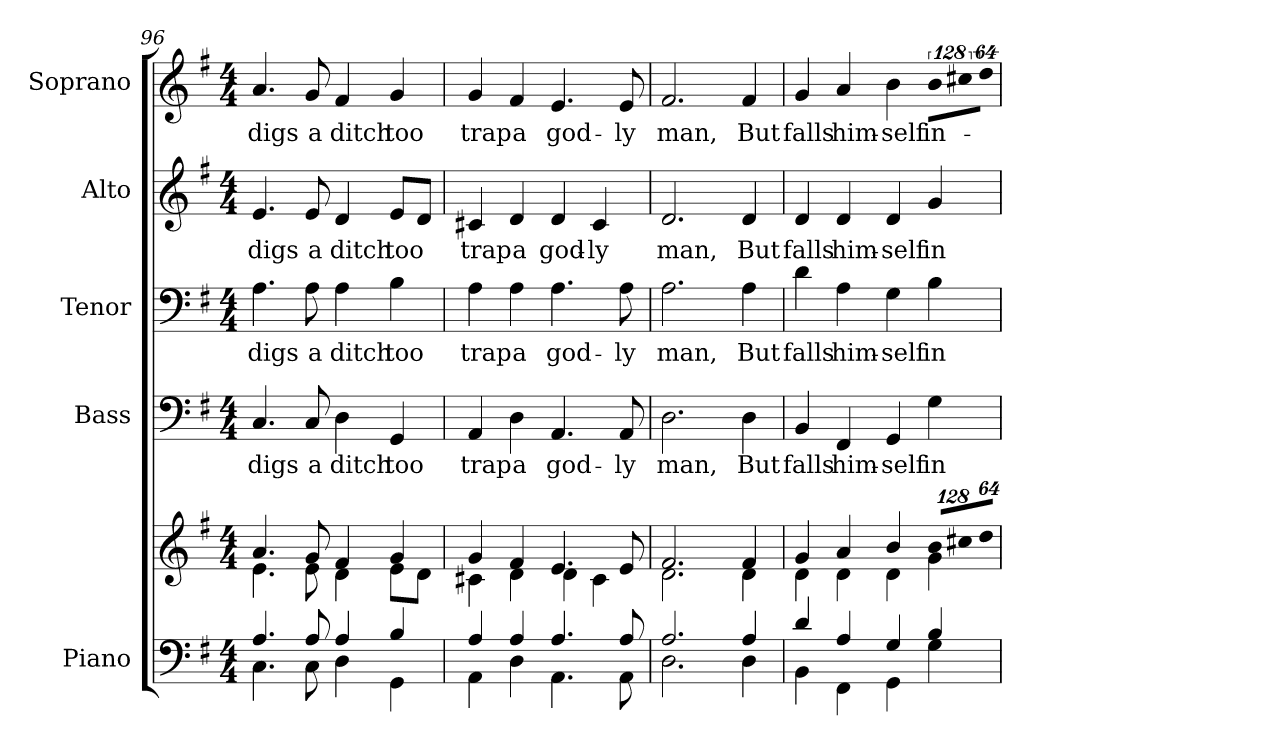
**kern	**kern	**kern	**text	**kern	**text	**kern	**text	**kern	**text
*part5	*part5	*part4	*part4	*part3	*part3	*part2	*part2	*part1	*part1
*staff6	*staff5	*staff4	*staff4	*staff3	*staff3	*staff2	*staff2	*staff1	*staff1
*I"Piano	*	*I"Bass	*	*I"Tenor	*	*I"Alto	*	*I"Soprano	*
*I'Pno.	*	*I'B.	*	*I'T.	*	*I'A.	*	*I'S.	*
!!LO:PB:g=z
*clefF4	*clefG2	*clefF4	*	*clefF4	*	*clefG2	*	*clefG2	*
*k[f#]	*k[f#]	*k[f#]	*	*k[f#]	*	*k[f#]	*	*k[f#]	*
*G:	*G:	*G:	*	*G:	*	*G:	*	*G:	*
*M4/4	*M4/4	*M4/4	*	*M4/4	*	*M4/4	*	*M4/4	*
=96	=96	=96	=96	=96	=96	=96	=96	=96	=96
*^	*^	*	*	*	*	*	*	*	*
!	!	!	!	!	!LO:LY:b:color=#000000	!	!	!	!	!	!
!	!	!	!	!	!	!	!LO:LY:b:color=#000000	!	!	!	!
!	!	!	!	!	!	!	!	!	!LO:LY:b:color=#000000	!	!
!	!	!	!	!	!	!	!	!	!	!	!LO:LY:b:color=#000000
4.Ai/	4.Ci\	4.ai/	4.ei\	4.Ci/	digs	4.Ai\	digs	4.ei/	digs	4.ai/	digs
!	!	!	!	!	!LO:LY:b:color=#000000	!	!	!	!	!	!
!	!	!	!	!	!	!	!LO:LY:b:color=#000000	!	!	!	!
!	!	!	!	!	!	!	!	!	!LO:LY:b:color=#000000	!	!
!	!	!	!	!	!	!	!	!	!	!	!LO:LY:b:color=#000000
8Ai/	8Ci\	8gi/	8ei\	8Ci/	a	8Ai\	a	8ei/	a	8gi/	a
!	!	!	!	!	!LO:LY:b:color=#000000	!	!	!	!	!	!
!	!	!	!	!	!	!	!LO:LY:b:color=#000000	!	!	!	!
!	!	!	!	!	!	!	!	!	!LO:LY:b:color=#000000	!	!
!	!	!	!	!	!	!	!	!	!	!	!LO:LY:b:color=#000000
4Ai/	4Di\	4f#i/	4di\	4Di\	ditch	4Ai\	ditch	4di/	ditch	4f#i/	ditch
!	!	!	!	!	!LO:LY:b:color=#000000	!	!	!	!	!	!
!	!	!	!	!	!	!	!LO:LY:b:color=#000000	!	!	!	!
!	!	!	!	!	!	!	!	!	!LO:LY:b:color=#000000	!	!
!	!	!	!	!	!	!	!	!	!	!	!LO:LY:b:color=#000000
4Bi/	4GGi\	4gi/	8ei\L	4GGi/	too	4Bi\	too	8ei/L	too	4gi/	too
.	.	.	8di\J	.	.	.	.	8di/J	.	.	.
=97	=97	=97	=97	=97	=97	=97	=97	=97	=97	=97	=97
!	!	!	!	!	!LO:LY:b:color=#000000	!	!	!	!	!	!
!	!	!	!	!	!	!	!LO:LY:b:color=#000000	!	!	!	!
!	!	!	!	!	!	!	!	!	!LO:LY:b:color=#000000	!	!
!	!	!	!	!	!	!	!	!	!	!	!LO:LY:b:color=#000000
4Ai/	4AAi\	4gi/	4c#Xi\	4AAi/	trap	4Ai\	trap	4c#Xi/	trap	4gi/	trap
!	!	!	!	!	!LO:LY:b:color=#000000	!	!	!	!	!	!
!	!	!	!	!	!	!	!LO:LY:b:color=#000000	!	!	!	!
!	!	!	!	!	!	!	!	!	!LO:LY:b:color=#000000	!	!
!	!	!	!	!	!	!	!	!	!	!	!LO:LY:b:color=#000000
4Ai/	4Di\	4f#i/	4di\	4Di\	a	4Ai\	a	4di/	a	4f#i/	a
!	!	!	!	!	!LO:LY:b:color=#000000	!	!	!	!	!	!
!	!	!	!	!	!	!	!LO:LY:b:color=#000000	!	!	!	!
!	!	!	!	!	!	!	!	!	!LO:LY:b:color=#000000	!	!
!	!	!	!	!	!	!	!	!	!	!	!LO:LY:b:color=#000000
4.Ai/	4.AAi\	4.ei/	4di\	4.AAi/	god-	4.Ai\	god-	4di/	god-	4.ei/	god-
!	!	!	!	!	!	!	!	!	!LO:LY:b:color=#000000	!	!
.	.	.	4c#i\	.	.	.	.	4c#i/	-ly	.	.
!	!	!	!	!	!LO:LY:b:color=#000000	!	!	!	!	!	!
!	!	!	!	!	!	!	!LO:LY:b:color=#000000	!	!	!	!
!	!	!	!	!	!	!	!	!	!	!	!LO:LY:b:color=#000000
8Ai/	8AAi\	8ei/	.	8AAi/	-ly	8Ai\	-ly	.	.	8ei/	-ly
!!LO:PB:g=z
=98	=98	=98	=98	=98	=98	=98	=98	=98	=98	=98	=98
!	!	!	!	!	!LO:LY:b:color=#000000	!	!	!	!	!	!
!	!	!	!	!	!	!	!LO:LY:b:color=#000000	!	!	!	!
!	!	!	!	!	!	!	!	!	!LO:LY:b:color=#000000	!	!
!	!	!	!	!	!	!	!	!	!	!	!LO:LY:b:color=#000000
2.Ai/	2.Di\	2.f#i/	2.di\	2.Di\	man,	2.Ai\	man,	2.di/	man,	2.f#i/	man,
!	!	!	!	!	!LO:LY:b:color=#000000	!	!	!	!	!	!
!	!	!	!	!	!	!	!LO:LY:b:color=#000000	!	!	!	!
!	!	!	!	!	!	!	!	!	!LO:LY:b:color=#000000	!	!
!	!	!	!	!	!	!	!	!	!	!	!LO:LY:b:color=#000000
4Ai/	4Di\	4f#i/	4di\	4Di\	But	4Ai\	But	4di/	But	4f#i/	But
=99	=99	=99	=99	=99	=99	=99	=99	=99	=99	=99	=99
!	!	!	!	!	!LO:LY:b:color=#000000	!	!	!	!	!	!
!	!	!	!	!	!	!	!LO:LY:b:color=#000000	!	!	!	!
!	!	!	!	!	!	!	!	!	!LO:LY:b:color=#000000	!	!
!	!	!	!	!	!	!	!	!	!	!	!LO:LY:b:color=#000000
4di/	4BBi\	4gi/	4di\	4BBi/	falls	4di\	falls	4di/	falls	4gi/	falls
!	!	!	!	!	!LO:LY:b:color=#000000	!	!	!	!	!	!
!	!	!	!	!	!	!	!LO:LY:b:color=#000000	!	!	!	!
!	!	!	!	!	!	!	!	!	!LO:LY:b:color=#000000	!	!
!	!	!	!	!	!	!	!	!	!	!	!LO:LY:b:color=#000000
4Ai/	4FF#i\	4ai/	4di\	4FF#i/	him-	4Ai\	him-	4di/	him-	4ai/	him-
!	!	!	!	!	!LO:LY:b:color=#000000	!	!	!	!	!	!
!	!	!	!	!	!	!	!LO:LY:b:color=#000000	!	!	!	!
!	!	!	!	!	!	!	!	!	!LO:LY:b:color=#000000	!	!
!	!	!	!	!	!	!	!	!	!	!	!LO:LY:b:color=#000000
4Gi/	4GGi\	4bi/	4di\	4GGi/	-self	4Gi\	-self	4di/	-self	4bi\	-self
*	*	*Xbrackettup	*	*	*	*	*	*	*	*	*
!	!	!LO:N:vis=8	!	!	!	!	!	!	!	!	!
!	!	!	!	!	!LO:LY:b:color=#000000	!	!	!	!	!	!
!	!	!	!	!	!	!	!LO:LY:b:color=#000000	!	!	!	!
!	!	!	!	!	!	!	!	!	!LO:LY:b:color=#000000	!LO:N:vis=8	!
!	!	!	!	!	!	!	!	!	!	!	!LO:LY:b:color=#000000
4Bi/	4Gi\	1024%85bi/L	4gi\	4Gi\	in-	4Bi\	in-	4gi/	in-	1024%85bi\L	in-
!	!	!LO:N:vis=8	!	!	!	!	!	!	!	!LO:N:vis=8	!
.	.	1024%85cc#Xi/	.	.	.	.	.	.	.	1024%85cc#Xi\	.
!	!	!LO:N:vis=8	!	!	!	!	!	!	!	!LO:N:vis=8	!
.	.	512%43ddi/J	.	.	.	.	.	.	.	512%43ddi\J	.
*v	*v	*	*	*	*	*	*	*	*	*	*
*	*v	*v	*	*	*	*	*	*	*	*
=	=	=	=	=	=	=	=	=	=
*-	*-	*-	*-	*-	*-	*-	*-	*-	*-
